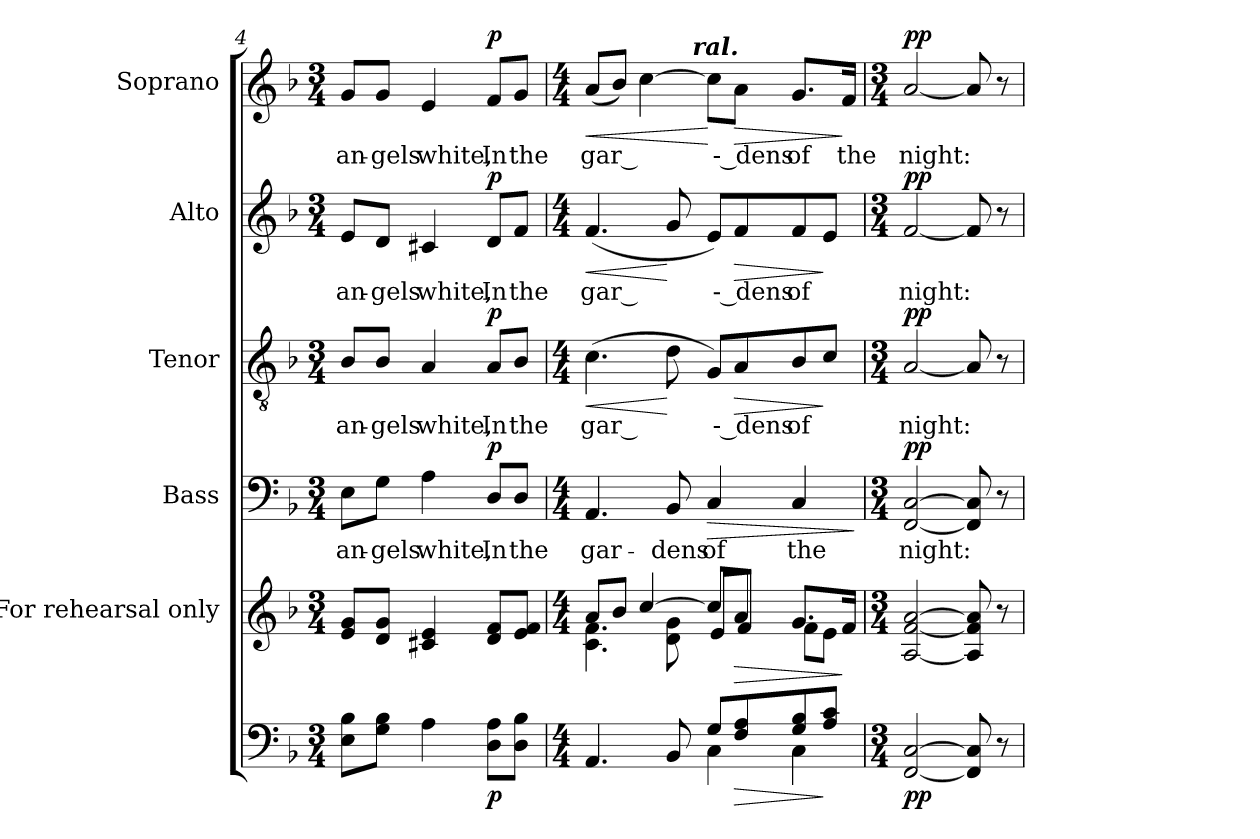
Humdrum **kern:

**kern	**dynam	**kern	**dynam	**kern	**text	**dynam	**kern	**text	**dynam	**kern	**text	**dynam	**kern	**text	**dynam
*part6	*part6	*part5	*part5	*part4	*part4	*part4	*part3	*part3	*part3	*part2	*part2	*part2	*part1	*part1	*part1
*staff6	*staff6	*staff5	*staff5	*staff4	*staff4	*staff4	*staff3	*staff3	*staff3	*staff2	*staff2	*staff2	*staff1	*staff1	*staff1
*	*	*I"For  rehearsal  only	*	*I"Bass	*	*	*I"Tenor	*	*	*I"Alto	*	*	*I"Soprano	*	*
*	*	*	*	*I'B	*	*	*I'T	*	*	*I'A	*	*	*I'S	*	*
!!LO:LB:g=z
*clefF4	*	*clefG2	*	*clefF4	*	*	*clefGv2	*	*	*clefG2	*	*	*clefG2	*	*
*	*	*	*	*	*	*	*ITrd7c12	*	*	*	*	*	*	*	*
*k[b-]	*	*k[b-]	*	*k[b-]	*	*	*k[b-]	*	*	*k[b-]	*	*	*k[b-]	*	*
*F:	*	*F:	*	*F:	*	*	*F:	*	*	*F:	*	*	*F:	*	*
*M3/4	*	*M3/4	*	*M3/4	*	*	*M3/4	*	*	*M3/4	*	*	*M3/4	*	*
=4	=4	=4	=4	=4	=4	=4	=4	=4	=4	=4	=4	=4	=4	=4	=4
!	!	!	!	!	!LO:LY:b:color=#000000	!	!	!	!	!	!	!	!	!	!
!	!	!	!	!	!	!	!	!LO:LY:b:color=#000000	!	!	!	!	!	!	!
!	!	!	!	!	!	!	!	!	!	!	!LO:LY:b:color=#000000	!	!	!	!
!	!	!	!	!	!	!	!	!	!	!	!	!	!	!LO:LY:b:color=#000000	!
8Ei\ 8B-iL	.	8ei/ 8giL	.	8Ei\L	an-	.	8BB-i/L	an-	.	8ei/L	an-	.	8gi/L	an-	.
!	!	!	!	!	!LO:LY:b:color=#000000	!	!	!	!	!	!	!	!	!	!
!	!	!	!	!	!	!	!	!LO:LY:b:color=#000000	!	!	!	!	!	!	!
!	!	!	!	!	!	!	!	!	!	!	!LO:LY:b:color=#000000	!	!	!	!
!	!	!	!	!	!	!	!	!	!	!	!	!	!	!LO:LY:b:color=#000000	!
8Gi\ 8B-iJ	.	8di/ 8giJ	.	8Gi\J	-gels	.	8BB-i/J	-gels	.	8di/J	-gels	.	8gi/J	-gels	.
!	!	!	!	!	!LO:LY:b:color=#000000	!	!	!	!	!	!	!	!	!	!
!	!	!	!	!	!	!	!	!LO:LY:b:color=#000000	!	!	!	!	!	!	!
!	!	!	!	!	!	!	!	!	!	!	!LO:LY:b:color=#000000	!	!	!	!
!	!	!	!	!	!	!	!	!	!	!	!	!	!	!LO:LY:b:color=#000000	!
4Ai\	.	4c#Xi/ 4ei	.	4Ai\	white,	.	4AAi/	white,	.	4c#Xi/	white,	.	4ei/	white,	.
!	!	!	!	!	!LO:LY:b:color=#000000	!	!	!	!	!	!	!	!	!	!
!	!	!	!	!	!	!	!	!LO:LY:b:color=#000000	!	!	!	!	!	!	!
!	!	!	!	!	!	!	!	!	!	!	!LO:LY:b:color=#000000	!	!	!	!
!	!	!	!	!	!	!	!	!	!	!	!	!	!	!LO:LY:b:color=#000000	!
8Di\ 8AiL	p	8di/ 8fiL	.	8Di/L	In	p	8AAi/L	In	p	8di/L	In	p	8fi/L	In	p
!	!	!	!	!	!LO:LY:b:color=#000000	!	!	!	!	!	!	!	!	!	!
!	!	!	!	!	!	!	!	!LO:LY:b:color=#000000	!	!	!	!	!	!	!
!	!	!	!	!	!	!	!	!	!	!	!LO:LY:b:color=#000000	!	!	!	!
!	!	!	!	!	!	!	!	!	!	!	!	!	!	!LO:LY:b:color=#000000	!
8Di\ 8B-iJ	.	8ei/ 8fiJ	.	8Di/J	the	.	8BB-i/J	the	.	8fi/J	the	.	8gi/J	the	.
=5	=5	=5	=5	=5	=5	=5	=5	=5	=5	=5	=5	=5	=5	=5	=5
*M4/4	*	*M4/4	*	*M4/4	*	*	*M4/4	*	*	*M4/4	*	*	*M4/4	*	*
*^	*	*^	*	*	*	*	*	*	*	*	*	*	*	*	*
!	!	!	!	!	!	!	!LO:LY:b:color=#000000	!	!	!	!	!	!	!	!	!	!
!	!	!	!	!	!	!	!	!	!	!LO:LY:b:color=#000000	!LO:HP:b	!	!	!	!	!	!
!	!	!	!	!	!	!	!	!	!	!	!	!	!LO:LY:b:color=#000000	!LO:HP:b	!	!	!
!	!	!	!	!	!	!	!	!	!	!	!	!	!	!	!	!LO:LY:b:color=#000000	!LO:HP:b
*	*	*	*	*	*	*	*	*	*	*	*	*	*	*	*^	*	*
4.AAi/	2ryy	.	8ai/L	4.ci\ 4.fi	.	4.AAi/	gar-	.	(4.Ci\	gar --	<	(4.fi/	gar --	<	(8ai/L	4ryy	gar --	<
.	.	.	8b-i/J	.	.	.	.	.	.	.	.	.	.	.	8b-i/J)	.	.	.
.	.	.	[4cci/	.	.	.	.	.	.	.	.	.	.	.	[4cci\	8ryy	.	.
!	!	!	!	!	!	!	!LO:LY:b:color=#000000	!	!	!	!	!	!	!	!	!	!	!
8BB-i/	.	.	.	8di\ 8gi	.	8BB-i/	dens	.	8Di\	.	[	8gi/	.	[	.	16ryy	.	.
.	.	.	.	.	.	.	.	.	.	.	.	.	.	.	.	64ryy	.	.
!	!	!	!	!	!	!	!	!	!	!	!	!	!	!	!	!LO:TX:a:Bi:t=ral.	!	!
.	.	.	.	.	.	.	.	.	.	.	.	.	.	.	.	2ryy	.	.
!	!	!	!	!	!	!	!LO:LY:b:color=#000000	!LO:HP:b	!	!	!	!	!	!	!	!	!	!
8Gi/L	4Ci\	.	8cci/L]	8ei/L	.	4Ci/	of	>	8GGi/L)	.	.	8ei/L)	.	.	8cci\L]	.	.	[
!	!	!LO:HP:b	!	!	!LO:HP:b	!	!	!	!	!	!	!	!	!	!	!	!	!
!	!	!	!	!	!	!	!	!	!	!LO:LY:b:color=#000000	!LO:HP:b	!	!	!	!	!	!	!
!	!	!	!	!	!	!	!	!	!	!	!	!	!LO:LY:b:color=#000000	!LO:HP:b	!	!	!	!
!	!	!	!	!	!	!	!	!	!	!	!	!	!	!	!	!	!LO:LY:b:color=#000000	!LO:HP:b
8Fi/ 8Ai	.	>	8ai/J	8fi/J	>	.	.	.	8AAi/	-- dens	>	8fi/	-- dens	>	8ai\J	.	-- dens	>
!	!	!	!	!	!	!	!LO:LY:b:color=#000000	!	!	!	!	!	!	!	!	!	!	!
!	!	!	!	!	!	!	!	!	!	!LO:LY:b:color=#000000	!	!	!	!	!	!	!	!
!	!	!	!	!	!	!	!	!	!	!	!	!	!LO:LY:b:color=#000000	!	!	!	!	!
!	!	!	!	!	!	!	!	!	!	!	!	!	!	!	!	!	!LO:LY:b:color=#000000	!
8Gi/ 8B-i	4Ci\	.	8.gi/L	8fi\L	.	4Ci/	the	.	8BB-i/	of	.	8fi/	of	.	8.gi/L	.	of	.
8Ai/ 8ciJ	.	]	.	8ei\J	.	.	.	.	8Ci/J	.	]	8ei/J	.	]	.	.	.	.
!	!	!	!	!	!	!	!	!	!	!	!	!	!	!	!	!	!LO:LY:b:color=#000000	!
.	.	.	16fi/Jk	.	]	.	.	.	.	.	.	.	.	.	16fi/Jk	.	the	]
.	.	.	.	.	.	.	.	.	.	.	.	.	.	.	.	32.ryy	.	.
*v	*v	*	*	*	*	*	*	*	*	*	*	*	*	*	*	*	*	*
*	*	*v	*v	*	*	*	*	*	*	*	*	*	*	*	*	*	*
.	.	.	.	.	.	]	.	.	.	.	.	.	.	.	.	.
*	*	*	*	*	*	*	*	*	*	*	*	*	*v	*v	*	*
=6	=6	=6	=6	=6	=6	=6	=6	=6	=6	=6	=6	=6	=6	=6	=6
*M3/4	*	*M3/4	*	*M3/4	*	*	*M3/4	*	*	*M3/4	*	*	*M3/4	*	*
*	*	*	*	*	*	*	*	*	*	*	*	*	*^	*	*
!	!	!	!	!	!LO:LY:b:color=#000000	!	!	!	!	!	!	!	!	!	!	!
*	*	*	*	*	*	*	*	*	*	*	*	*	*v	*v	*	*
*	*	*	*	*	*	*	*	*	*	*	*	*	*^	*	*
!	!	!	!	!	!	!	!	!LO:LY:b:color=#000000	!	!	!	!	!	!	!	!
*	*	*	*	*	*	*	*	*	*	*	*	*	*v	*v	*	*
*	*	*	*	*	*	*	*	*	*	*	*	*	*^	*	*
!	!	!	!	!	!	!	!	!	!	!	!LO:LY:b:color=#000000	!	!	!	!	!
*	*	*	*	*	*	*	*	*	*	*	*	*	*v	*v	*	*
*	*	*	*	*	*	*	*	*	*	*	*	*	*^	*	*
!	!	!	!	!	!	!	!	!	!	!	!	!	!	!	!LO:LY:b:color=#000000	!
*	*	*	*	*	*	*	*	*	*	*	*	*	*v	*v	*	*
[2FFi/ [2Ci	pp	[2Ai/ [2fi [2ai	.	[2FFi/ [2Ci	night:	pp	[2AAi/	night:	pp	[2fi/	night:	pp	[2ai/	night:	pp
8FFi/] 8Ci]	.	8Ai/] 8fi] 8ai]	.	8FFi/] 8Ci]	.	.	8AAi/]	.	.	8fi/]	.	.	8ai/]	.	.
8r	.	8r	.	8r	.	.	8r	.	.	8r	.	.	8r	.	.
=	=	=	=	=	=	=	=	=	=	=	=	=	=	=	=
*-	*-	*-	*-	*-	*-	*-	*-	*-	*-	*-	*-	*-	*-	*-	*-
